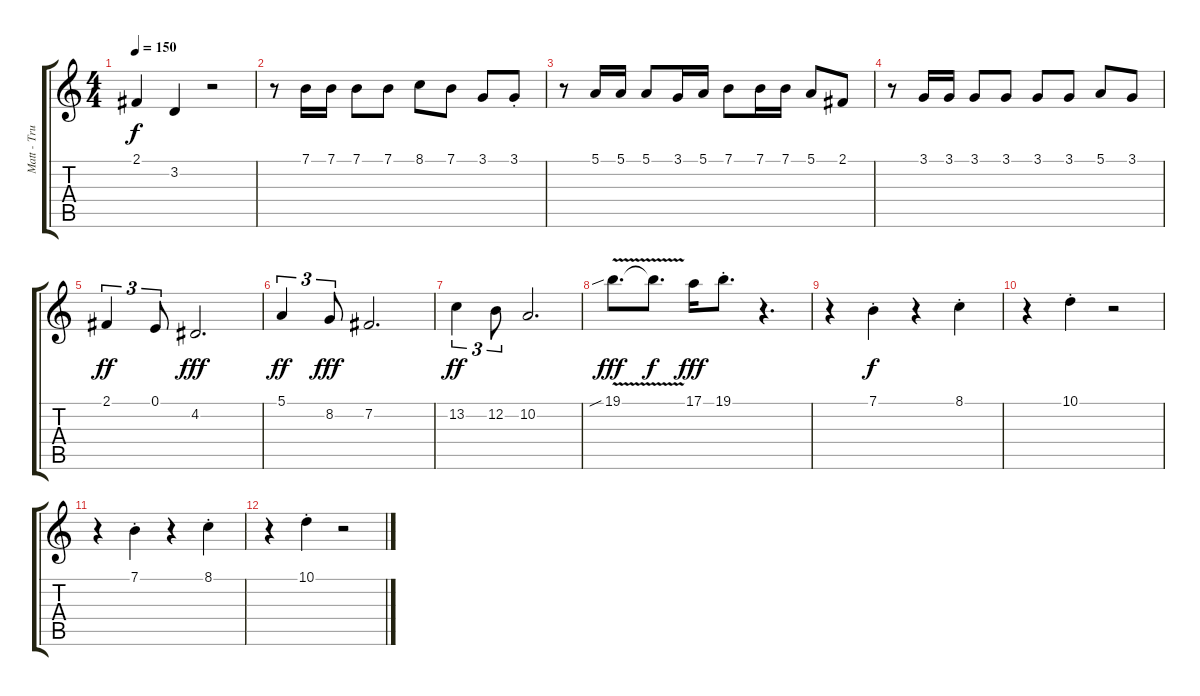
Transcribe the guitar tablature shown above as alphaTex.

\track ("Matt - Trumpet" "Matt - Tru") {instrument trumpet}
\staff {score tabs}
\tuning (E4 B3 G3 D3 A2 E2) {hide}
\ts (4 4)
\tempo 150
\clef g2
\ks c
2.1.4{dy f} 3.2.4 r.2 |
r.8 7.1.16 7.1.16 7.1.8 7.1.8 8.1.8 7.1.8 3.1.8 3.1{st}.8 |
r.8 5.1.16 5.1.16 5.1.8 3.1.16 5.1.16 7.1.8 7.1.16 7.1.16 5.1.8 2.1.8 |
r.8 3.1.16 3.1.16 3.1.8 3.1.8 3.1.8 3.1.8 5.1.8 3.1.8 |
2.1.4{tu (3 2) dy ff} 0.1.8{tu (3 2)} 4.2.2{d dy fff} |
5.1.4{tu (3 2) dy ff} 8.2.8{tu (3 2) dy fff} 7.2.2{d} |
13.2.4{tu (3 2) dy ff} 12.2.8{tu (3 2)} 10.2.2{d} |
19.1{v sib}.8{d dy fff} 19.1{t}.8{d dy f} 17.1.16{dy fff} 19.1{st}.8{d} r.4{d} |
r.4 7.1{st}.4{dy f} r.4 8.1{st}.4 |
r.4 10.1{st}.4 r.2 |
r.4 7.1{st}.4 r.4 8.1{st}.4 |
r.4 10.1{st}.4 r.2
